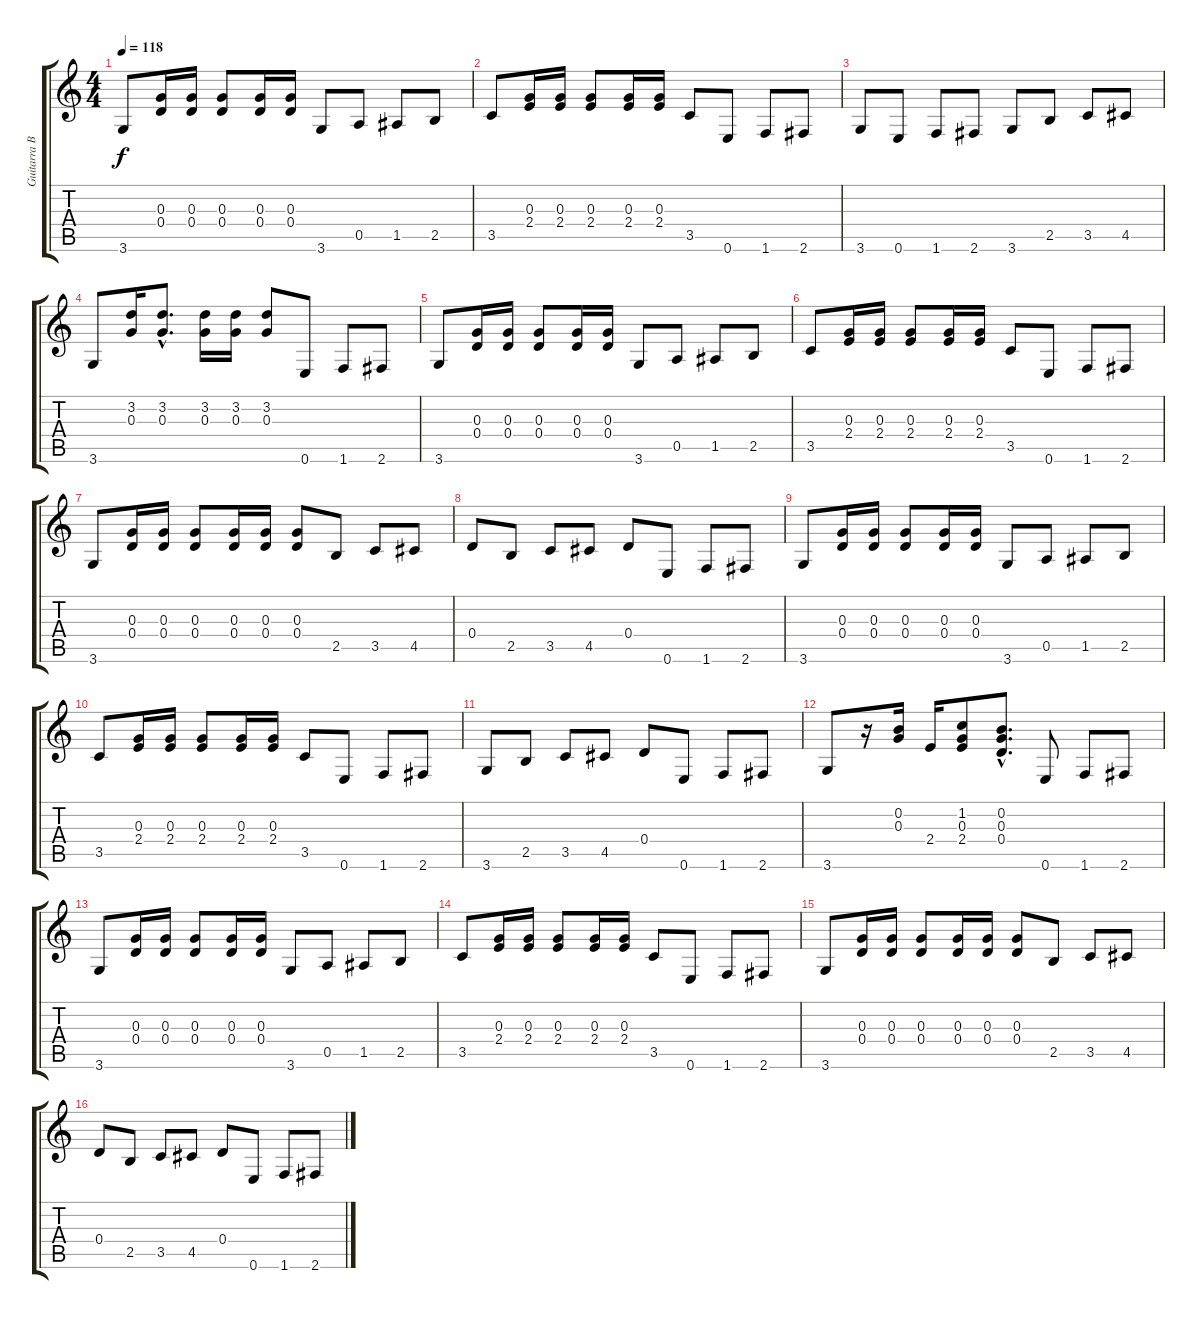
\track ("Guitarra Base" "Guitarra B") {instrument distortionguitar}
\staff {score tabs}
\tuning (E4 B3 G3 D3 A2 E2) {hide}
\ts (4 4)
\tempo 118
\clef g2
\ks c
3.6.8{dy f} (0.3 0.4).16 (0.3 0.4).16 (0.3 0.4).8 (0.3 0.4).16 (0.3 0.4).16 3.6.8 0.5.8 1.5.8 2.5.8 |
3.5.8 (0.3 2.4).16 (0.3 2.4).16 (0.3 2.4).8 (0.3 2.4).16 (0.3 2.4).16 3.5.8 0.6.8 1.6.8 2.6.8 |
3.6.8 0.6.8 1.6.8 2.6.8 3.6.8 2.5.8 3.5.8 4.5.8 |
3.6.8 (3.2 0.3).16 (3.2{hac} 0.3{hac}).8{d} (3.2 0.3).16 (3.2 0.3).16 (3.2 0.3).8 0.6.8 1.6.8 2.6.8 |
3.6.8 (0.3 0.4).16 (0.3 0.4).16 (0.3 0.4).8 (0.3 0.4).16 (0.3 0.4).16 3.6.8 0.5.8 1.5.8 2.5.8 |
3.5.8 (0.3 2.4).16 (0.3 2.4).16 (0.3 2.4).8 (0.3 2.4).16 (0.3 2.4).16 3.5.8 0.6.8 1.6.8 2.6.8 |
3.6.8 (0.3 0.4).16 (0.3 0.4).16 (0.3 0.4).8 (0.3 0.4).16 (0.3 0.4).16 (0.3 0.4).8 2.5.8 3.5.8 4.5.8 |
0.4.8 2.5.8 3.5.8 4.5.8 0.4.8 0.6.8 1.6.8 2.6.8 |
3.6.8 (0.3 0.4).16 (0.3 0.4).16 (0.3 0.4).8 (0.3 0.4).16 (0.3 0.4).16 3.6.8 0.5.8 1.5.8 2.5.8 |
3.5.8 (0.3 2.4).16 (0.3 2.4).16 (0.3 2.4).8 (0.3 2.4).16 (0.3 2.4).16 3.5.8 0.6.8 1.6.8 2.6.8 |
3.6.8 2.5.8 3.5.8 4.5.8 0.4.8 0.6.8 1.6.8 2.6.8 |
3.6.8 r.16 (0.2 0.3).16 2.4.16 (1.2 0.3 2.4).8 (0.2{hac} 0.3{hac} 0.4{hac}).8{d} 0.6.8 1.6.8 2.6.8 |
3.6.8 (0.3 0.4).16 (0.3 0.4).16 (0.3 0.4).8 (0.3 0.4).16 (0.3 0.4).16 3.6.8 0.5.8 1.5.8 2.5.8 |
3.5.8 (0.3 2.4).16 (0.3 2.4).16 (0.3 2.4).8 (0.3 2.4).16 (0.3 2.4).16 3.5.8 0.6.8 1.6.8 2.6.8 |
3.6.8 (0.3 0.4).16 (0.3 0.4).16 (0.3 0.4).8 (0.3 0.4).16 (0.3 0.4).16 (0.3 0.4).8 2.5.8 3.5.8 4.5.8 |
0.4.8 2.5.8 3.5.8 4.5.8 0.4.8 0.6.8 1.6.8 2.6.8
